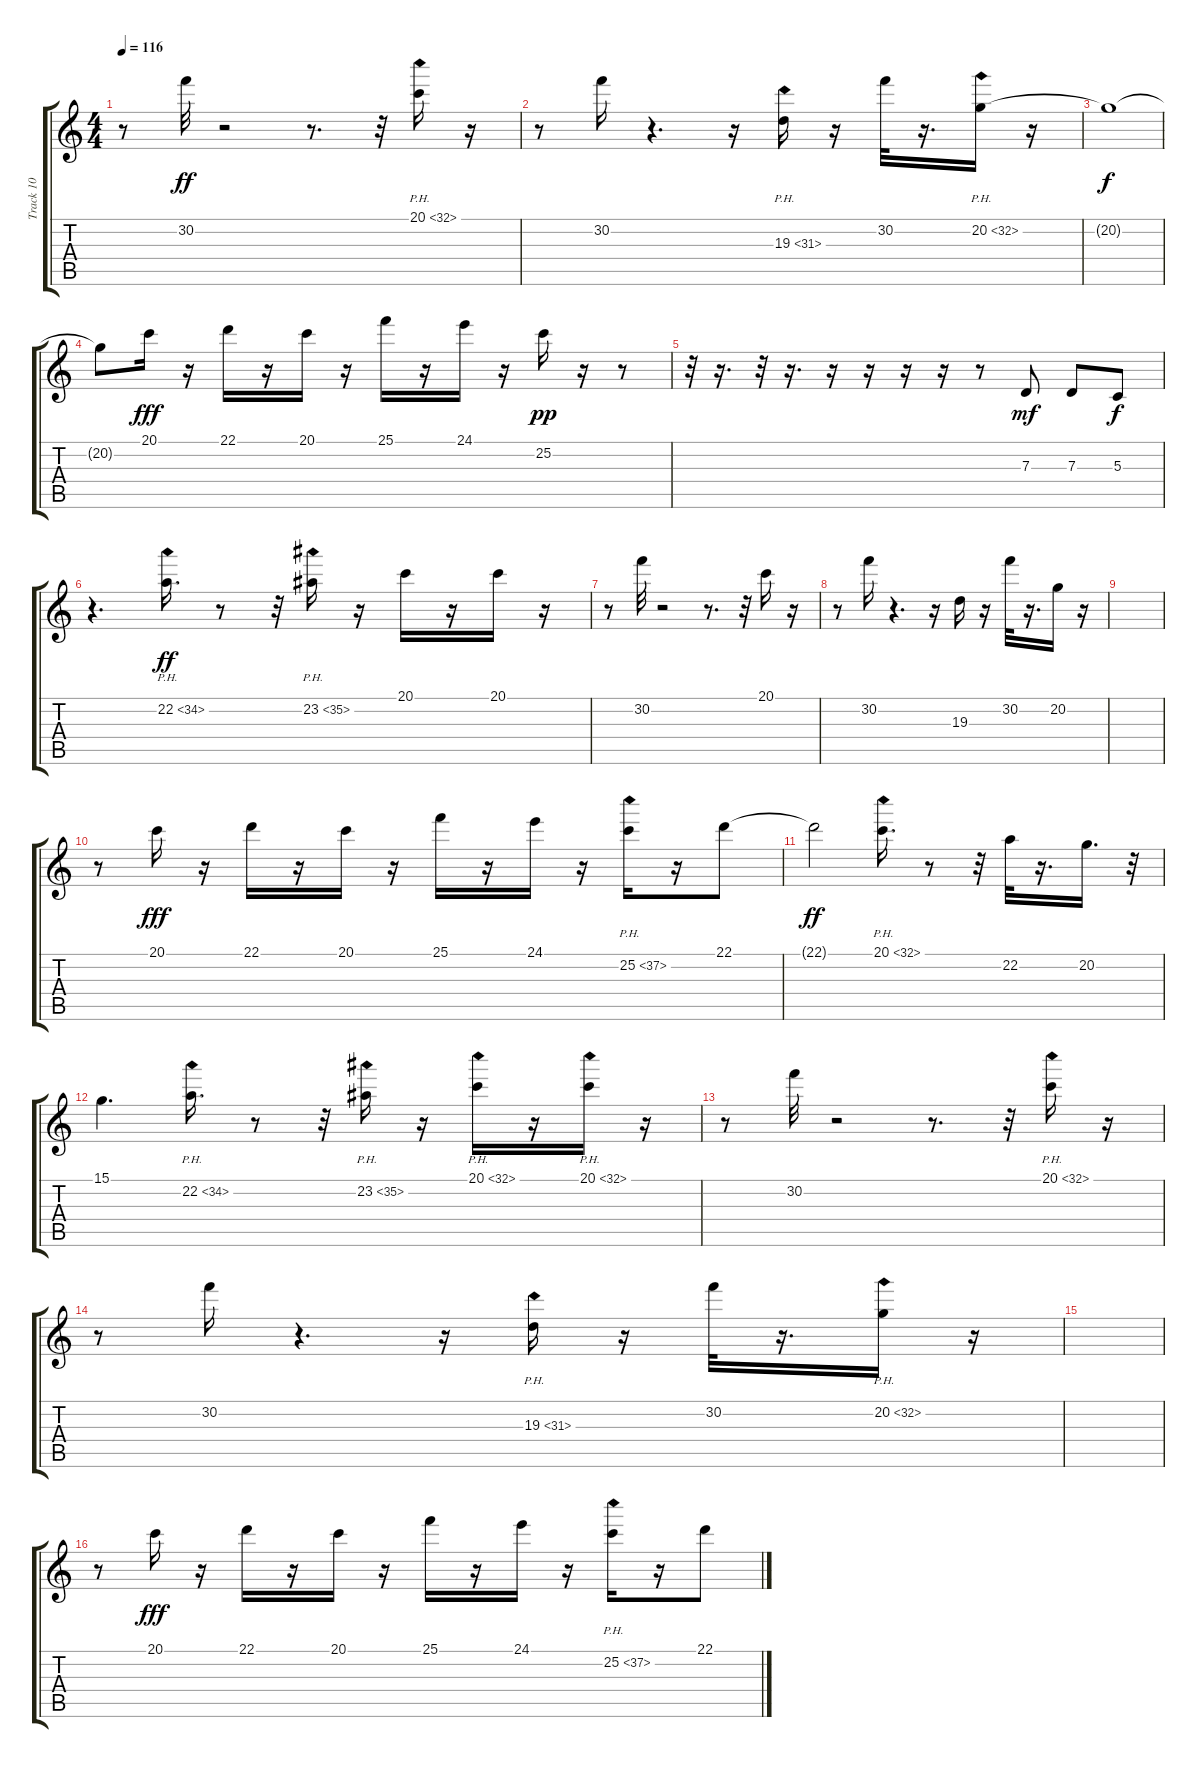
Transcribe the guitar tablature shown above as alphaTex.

\track ("Track 10" "Track 10") {instrument fx7echoes}
\staff {score tabs}
\tuning (E4 B3 G3 D3 A2 E2) {hide}
\ts (4 4)
\tempo 116
\clef g2
\ks c
r.8{dy ff} 30.2.32 r.2 r.8{d} r.32 20.1{ph 12}.16 r.16 |
r.8 30.2.16 r.4{d} r.16 19.3{ph 12}.16 r.16 30.2.32 r.16{d} 20.2{ph 12}.16 r.16 |
20.2{t}.1{dy f} |
20.2{t}.8{volume 9 instrument fx7echoes} 20.1.16{dy fff} r.16 22.1.16 r.16 20.1.16 r.16 25.1.16 r.16 24.1.16 r.16 25.2.16{dy pp} r.16 r.8 |
r.32 r.16{d} r.32 r.16{d} r.16 r.16 r.16 r.16 r.8 7.3.8{dy mf} 7.3.8 5.3.8{dy f} |
r.4{d} 22.2{ph 12}.16{d dy ff} r.8 r.32 23.2{ph 12}.16 r.16 20.1.16 r.16 20.1.16 r.16 |
r.8 30.2.32 r.2 r.8{d} r.32 20.1.16 r.16 |
r.8 30.2.16 r.4{d} r.16 19.3.16 r.16 30.2.32 r.16{d} 20.2.16 r.16 |
|
r.8{instrument fx7echoes} 20.1.16{dy fff} r.16 22.1.16 r.16 20.1.16 r.16 25.1.16 r.16 24.1.16 r.16 25.2{ph 12}.16 r.16 22.1.8 |
22.1{t}.2{dy ff} 20.1{ph 12}.16{d} r.8 r.32 22.2.32 r.16{d} 20.2.16{d} r.32 |
15.1.4{d} 22.2{ph 12}.16{d} r.8 r.32 23.2{ph 12}.16 r.16 20.1{ph 12}.16 r.16 20.1{ph 12}.16 r.16 |
r.8 30.2.32 r.2 r.8{d} r.32 20.1{ph 12}.16 r.16 |
r.8 30.2.16 r.4{d} r.16 19.3{ph 12}.16 r.16 30.2.32 r.16{d} 20.2{ph 12}.16 r.16 |
|
r.8{instrument fx7echoes} 20.1.16{dy fff} r.16 22.1.16 r.16 20.1.16 r.16 25.1.16 r.16 24.1.16 r.16 25.2{ph 12}.16 r.16 22.1.8
